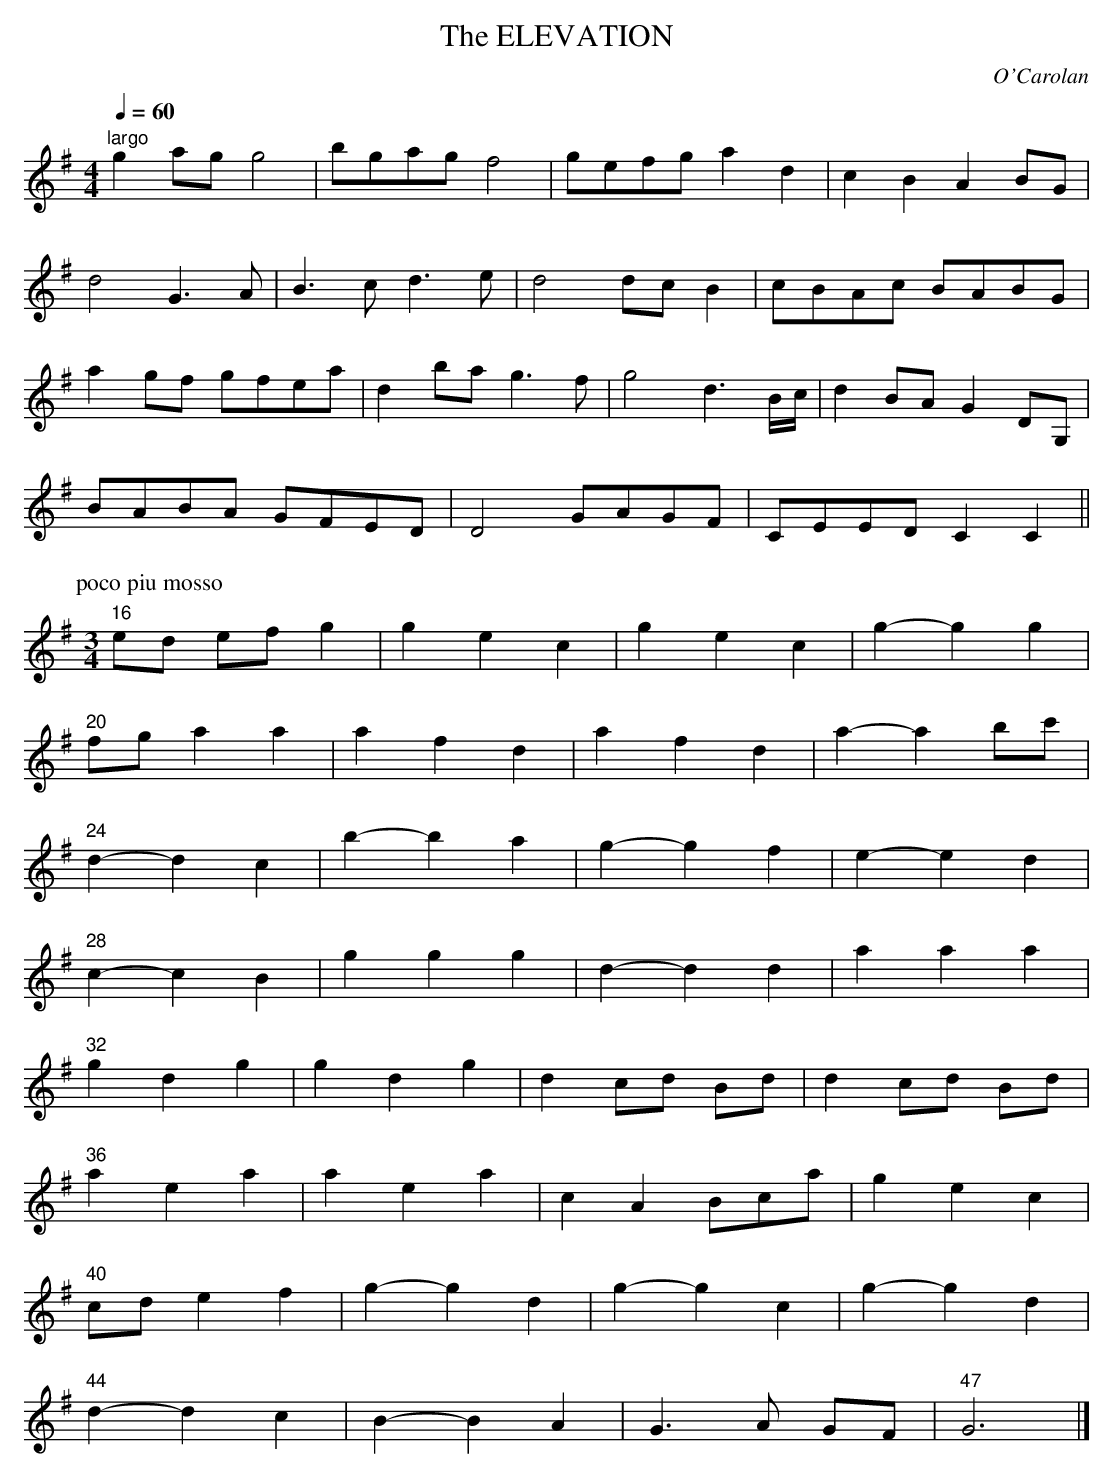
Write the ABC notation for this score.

X:1
T:The ELEVATION
C:O'Carolan
Q:1/4=60
M:4/4
L:1/8
K:G
"largo"
g2ag g4|bgag f4|gefg a2d2|c2B2 A2BG|
d4 G3A|B3c d3e|d4 dcB2|cBAc BABG|
a2gf gfea|d2ba g3f|g4 d3B/c/|d2BA G2DG,|
BABA GFED|D4 GAGF|CEED C2C2||% 15 measures
P:poco piu mosso
M:3/4
"16"ed ef g2|g2 e2 c2|g2 e2 c2|g2-g2 g2|
"20"fg a2 a2|a2 f2 d2|a2 f2 d2|a2-a2 bc'|
"24"d2-d2 c2|b2-b2 a2|g2-g2 f2|e2-e2 d2|
"28"c2-c2 B2|g2 g2 g2|d2-d2 d2|a2 a2 a2|
"32"g2 d2 g2|g2 d2 g2|d2 cd Bd|d2 cd Bd|
"36"a2 e2 a2|a2 e2 a2|c2 A2 Bca|g2 e2 c2|
"40"cd e2 f2|g2-g2 d2|g2-g2 c2|g2-g2 d2|
"44"d2-d2 c2|B2-B2 A2|G3A GF|"47"G6|]% 31 measures
